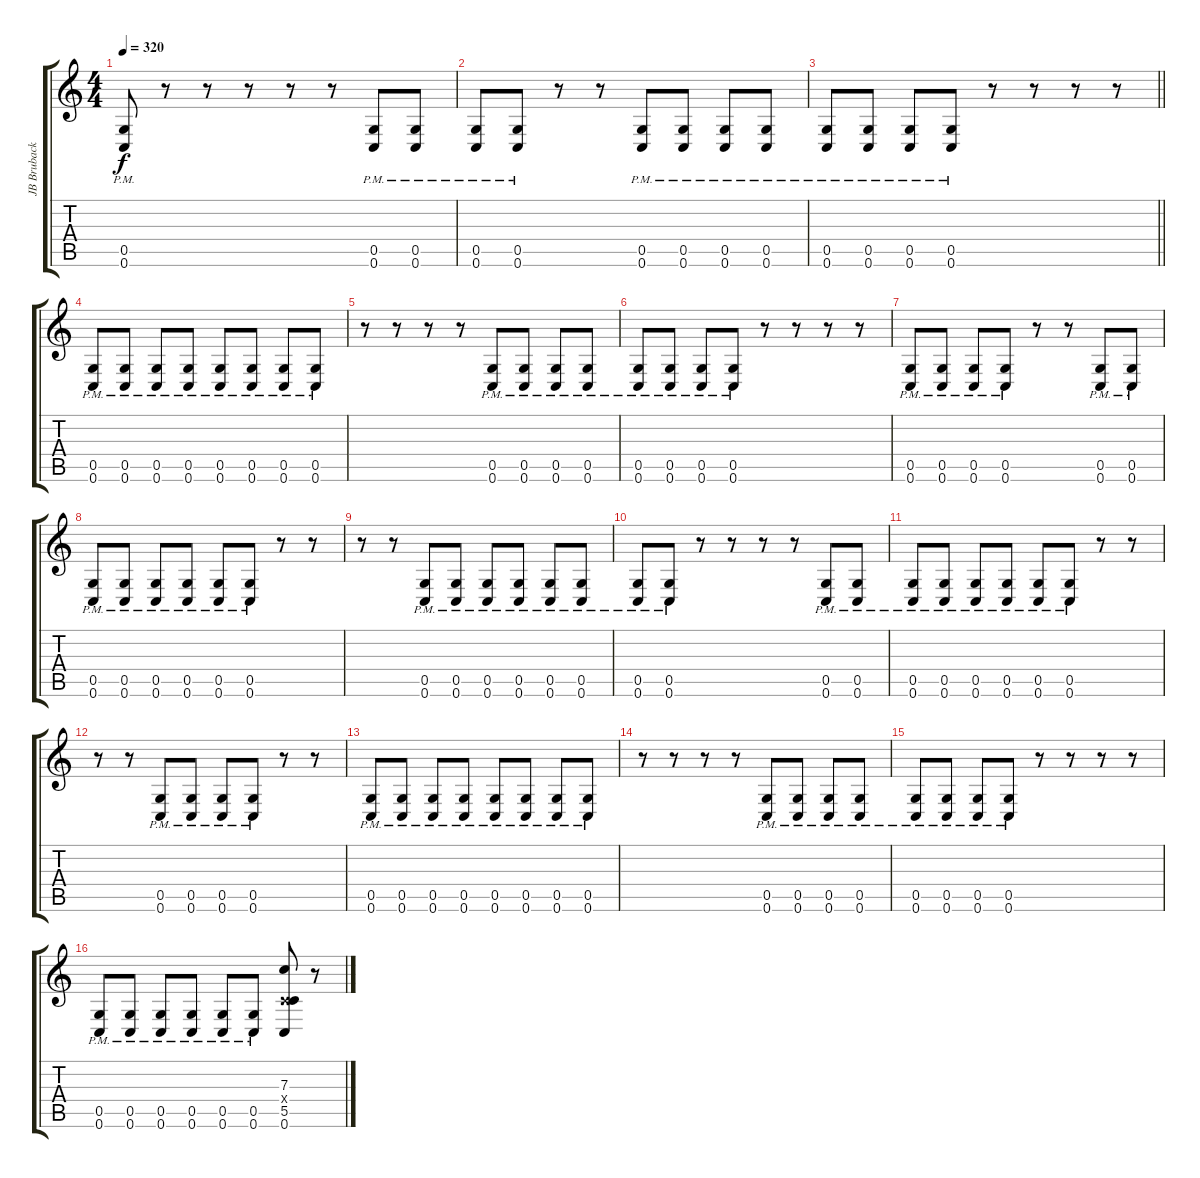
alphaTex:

\track ("JB Brubacker (Guitar 1)" "JB Bruback") {instrument distortionguitar}
\staff {score tabs}
\tuning (D4 A3 F3 C3 G2 C2) {hide}
\ts (4 4)
\tempo 320
\clef g2
\ks c
(0.5{pm} 0.6{pm}).8{dy f} r.8 r.8 r.8 r.8 r.8 (0.5{pm} 0.6{pm}).8 (0.5{pm} 0.6{pm}).8 |
(0.5{pm} 0.6{pm}).8 (0.5{pm} 0.6{pm}).8 r.8 r.8 (0.5{pm} 0.6{pm}).8 (0.5{pm} 0.6{pm}).8 (0.5{pm} 0.6{pm}).8 (0.5{pm} 0.6{pm}).8 |
\barLineRight lightlight
(0.5{pm} 0.6{pm}).8 (0.5{pm} 0.6{pm}).8 (0.5{pm} 0.6{pm}).8 (0.5{pm} 0.6{pm}).8 r.8 r.8 r.8 r.8 |
(0.5{pm} 0.6{pm}).8 (0.5{pm} 0.6{pm}).8 (0.5{pm} 0.6{pm}).8 (0.5{pm} 0.6{pm}).8 (0.5{pm} 0.6{pm}).8 (0.5{pm} 0.6{pm}).8 (0.5{pm} 0.6{pm}).8 (0.5{pm} 0.6{pm}).8 |
r.8 r.8 r.8 r.8 (0.5{pm} 0.6{pm}).8 (0.5{pm} 0.6{pm}).8 (0.5{pm} 0.6{pm}).8 (0.5{pm} 0.6{pm}).8 |
(0.5{pm} 0.6{pm}).8 (0.5{pm} 0.6{pm}).8 (0.5{pm} 0.6{pm}).8 (0.5{pm} 0.6{pm}).8 r.8 r.8 r.8 r.8 |
(0.5{pm} 0.6{pm}).8 (0.5{pm} 0.6{pm}).8 (0.5{pm} 0.6{pm}).8 (0.5{pm} 0.6{pm}).8 r.8 r.8 (0.5{pm} 0.6{pm}).8 (0.5{pm} 0.6{pm}).8 |
(0.5{pm} 0.6{pm}).8 (0.5{pm} 0.6{pm}).8 (0.5{pm} 0.6{pm}).8 (0.5{pm} 0.6{pm}).8 (0.5{pm} 0.6{pm}).8 (0.5{pm} 0.6{pm}).8 r.8 r.8 |
r.8 r.8 (0.5{pm} 0.6{pm}).8 (0.5{pm} 0.6{pm}).8 (0.5{pm} 0.6{pm}).8 (0.5{pm} 0.6{pm}).8 (0.5{pm} 0.6{pm}).8 (0.5{pm} 0.6{pm}).8 |
(0.5{pm} 0.6{pm}).8 (0.5{pm} 0.6{pm}).8 r.8 r.8 r.8 r.8 (0.5{pm} 0.6{pm}).8 (0.5{pm} 0.6{pm}).8 |
(0.5{pm} 0.6{pm}).8 (0.5{pm} 0.6{pm}).8 (0.5{pm} 0.6{pm}).8 (0.5{pm} 0.6{pm}).8 (0.5{pm} 0.6{pm}).8 (0.5{pm} 0.6{pm}).8 r.8 r.8 |
r.8 r.8 (0.5{pm} 0.6{pm}).8 (0.5{pm} 0.6{pm}).8 (0.5{pm} 0.6{pm}).8 (0.5{pm} 0.6{pm}).8 r.8 r.8 |
(0.5{pm} 0.6{pm}).8 (0.5{pm} 0.6{pm}).8 (0.5{pm} 0.6{pm}).8 (0.5{pm} 0.6{pm}).8 (0.5{pm} 0.6{pm}).8 (0.5{pm} 0.6{pm}).8 (0.5{pm} 0.6{pm}).8 (0.5{pm} 0.6{pm}).8 |
r.8 r.8 r.8 r.8 (0.5{pm} 0.6{pm}).8 (0.5{pm} 0.6{pm}).8 (0.5{pm} 0.6{pm}).8 (0.5{pm} 0.6{pm}).8 |
(0.5{pm} 0.6{pm}).8 (0.5{pm} 0.6{pm}).8 (0.5{pm} 0.6{pm}).8 (0.5{pm} 0.6{pm}).8 r.8 r.8 r.8 r.8 |
(0.5{pm} 0.6{pm}).8 (0.5{pm} 0.6{pm}).8 (0.5{pm} 0.6{pm}).8 (0.5{pm} 0.6{pm}).8 (0.5{pm} 0.6{pm}).8 (0.5{pm} 0.6{pm}).8 (7.3 0.4{x} 5.5 0.6).8 r.8
